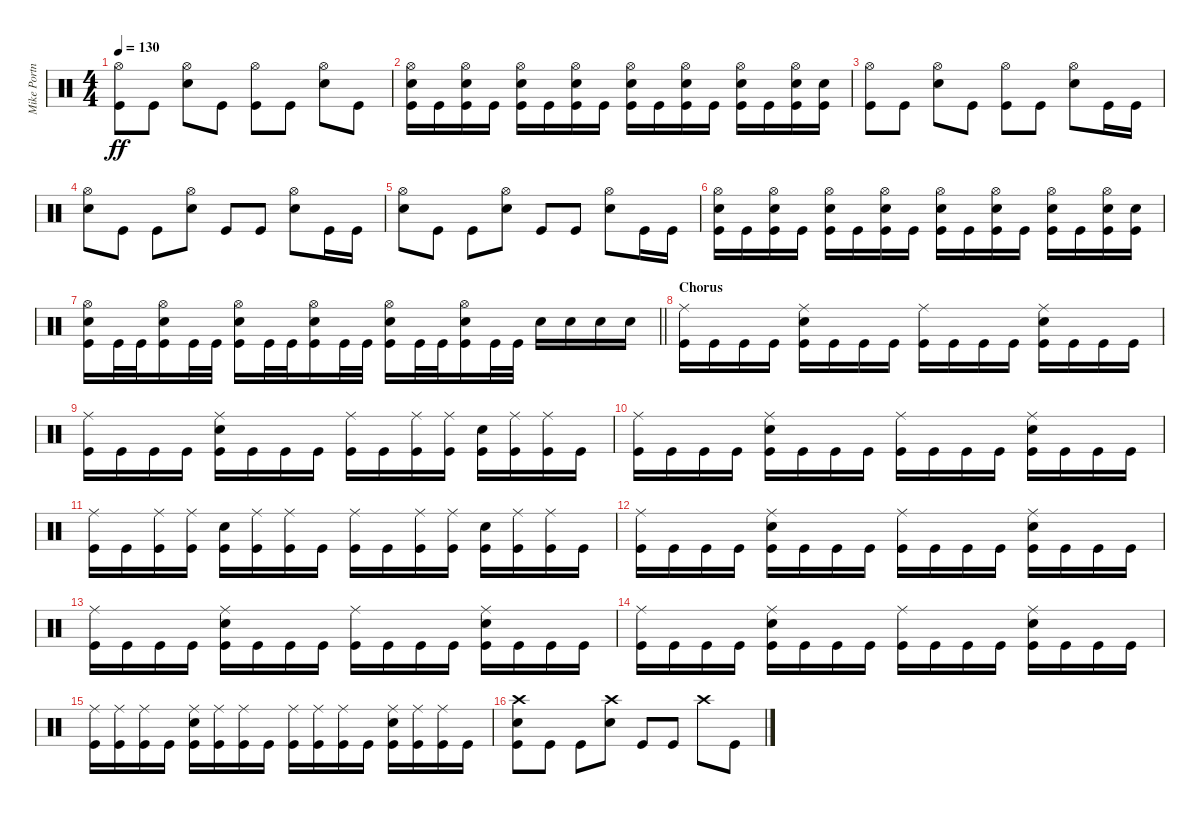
\track ("Mike Portnoy" "Mike Portn") {instrument percussion}
\staff {score}
\articulation defaults
\ts (4 4)
\tempo 130
\clef neutral
\ks c
("Hi-Hat (open)" "Kick (hit)").8{dy ff} "Kick (hit)".8 ("Snare (hit) 2" "Hi-Hat (open)").8 "Kick (hit)".8 ("Kick (hit)" "Hi-Hat (open)").8 "Kick (hit)".8 ("Snare (hit) 2" "Hi-Hat (open)").8 "Kick (hit)".8 |
("Hi-Hat (open)" "Snare (hit) 2" "Kick (hit)").16 "Kick (hit)".16 ("Hi-Hat (open)" "Snare (hit) 2" "Kick (hit)").16 "Kick (hit)".16 ("Hi-Hat (open)" "Snare (hit) 2" "Kick (hit)").16 "Kick (hit)".16 ("Hi-Hat (open)" "Snare (hit) 2" "Kick (hit)").16 "Kick (hit)".16 ("Hi-Hat (open)" "Snare (hit) 2" "Kick (hit)").16 "Kick (hit)".16 ("Hi-Hat (open)" "Snare (hit) 2" "Kick (hit)").16 "Kick (hit)".16 ("Hi-Hat (open)" "Snare (hit) 2" "Kick (hit)").16 "Kick (hit)".16 ("Hi-Hat (open)" "Snare (hit) 2" "Kick (hit)").16 ("Snare (hit) 2" "Kick (hit)").16 |
("Hi-Hat (open)" "Kick (hit)").8 "Kick (hit)".8 ("Snare (hit) 2" "Hi-Hat (open)").8 "Kick (hit)".8 ("Kick (hit)" "Hi-Hat (open)").8 "Kick (hit)".8 ("Snare (hit) 2" "Hi-Hat (open)").8 "Kick (hit)".16 "Kick (hit)".16 |
("Hi-Hat (open)" "Snare (hit) 2").8 "Kick (hit)".8 "Kick (hit)".8 ("Hi-Hat (open)" "Snare (hit) 2").8 "Kick (hit)".8 "Kick (hit)".8 ("Snare (hit) 2" "Hi-Hat (open)").8 "Kick (hit)".16 "Kick (hit)".16 |
("Hi-Hat (open)" "Snare (hit) 2").8 "Kick (hit)".8 "Kick (hit)".8 ("Hi-Hat (open)" "Snare (hit) 2").8 "Kick (hit)".8 "Kick (hit)".8 ("Snare (hit) 2" "Hi-Hat (open)").8 "Kick (hit)".16 "Kick (hit)".16 |
("Hi-Hat (open)" "Snare (hit) 2" "Kick (hit)").16 "Kick (hit)".16 ("Hi-Hat (open)" "Snare (hit) 2" "Kick (hit)").16 "Kick (hit)".16 ("Hi-Hat (open)" "Snare (hit) 2" "Kick (hit)").16 "Kick (hit)".16 ("Hi-Hat (open)" "Snare (hit) 2" "Kick (hit)").16 "Kick (hit)".16 ("Hi-Hat (open)" "Snare (hit) 2" "Kick (hit)").16 "Kick (hit)".16 ("Hi-Hat (open)" "Snare (hit) 2" "Kick (hit)").16 "Kick (hit)".16 ("Hi-Hat (open)" "Snare (hit) 2" "Kick (hit)").16 "Kick (hit)".16 ("Hi-Hat (open)" "Snare (hit) 2" "Kick (hit)").16 ("Snare (hit) 2" "Kick (hit)").16 |
\barLineRight lightlight
("Hi-Hat (open)" "Snare (hit) 2" "Kick (hit)").16 "Kick (hit)".32 "Kick (hit)".32 ("Hi-Hat (open)" "Snare (hit) 2" "Kick (hit)").16 "Kick (hit)".32 "Kick (hit)".32 ("Hi-Hat (open)" "Snare (hit) 2" "Kick (hit)").16 "Kick (hit)".32 "Kick (hit)".32 ("Hi-Hat (open)" "Snare (hit) 2" "Kick (hit)").16 "Kick (hit)".32 "Kick (hit)".32 ("Hi-Hat (open)" "Snare (hit) 2" "Kick (hit)").16 "Kick (hit)".32 "Kick (hit)".32 ("Hi-Hat (open)" "Snare (hit) 2" "Kick (hit)").16 "Kick (hit)".32 "Kick (hit)".32 "Snare (hit) 2".16 "Snare (hit) 2".16 "Snare (hit) 2".16 "Snare (hit) 2".16 |
\section ("" "Chorus")
("Ride (middle)" "Kick (hit)").16 "Kick (hit)".16 "Kick (hit)".16 "Kick (hit)".16 ("Snare (hit) 2" "Ride (middle)" "Kick (hit)").16 "Kick (hit)".16 "Kick (hit)".16 "Kick (hit)".16 ("Ride (middle)" "Kick (hit)").16 "Kick (hit)".16 "Kick (hit)".16 "Kick (hit)".16 ("Snare (hit) 2" "Ride (middle)" "Kick (hit)").16 "Kick (hit)".16 "Kick (hit)".16 "Kick (hit)".16 |
("Ride (middle)" "Kick (hit)").16 "Kick (hit)".16 "Kick (hit)".16 "Kick (hit)".16 ("Snare (hit) 2" "Ride (middle)" "Kick (hit)").16 "Kick (hit)".16 "Kick (hit)".16 "Kick (hit)".16 ("Ride (middle)" "Kick (hit)").16 "Kick (hit)".16 ("Ride (middle)" "Kick (hit)").16 ("Ride (middle)" "Kick (hit)").16 ("Snare (hit) 2" "Kick (hit)").16 ("Ride (middle)" "Kick (hit)").16 ("Ride (middle)" "Kick (hit)").16 "Kick (hit)".16 |
("Ride (middle)" "Kick (hit)").16 "Kick (hit)".16 "Kick (hit)".16 "Kick (hit)".16 ("Snare (hit) 2" "Ride (middle)" "Kick (hit)").16 "Kick (hit)".16 "Kick (hit)".16 "Kick (hit)".16 ("Ride (middle)" "Kick (hit)").16 "Kick (hit)".16 "Kick (hit)".16 "Kick (hit)".16 ("Snare (hit) 2" "Ride (middle)" "Kick (hit)").16 "Kick (hit)".16 "Kick (hit)".16 "Kick (hit)".16 |
("Ride (middle)" "Kick (hit)").16 "Kick (hit)".16 ("Ride (middle)" "Kick (hit)").16 ("Ride (middle)" "Kick (hit)").16 ("Snare (hit) 2" "Kick (hit)").16 ("Ride (middle)" "Kick (hit)").16 ("Ride (middle)" "Kick (hit)").16 "Kick (hit)".16 ("Ride (middle)" "Kick (hit)").16 "Kick (hit)".16 ("Ride (middle)" "Kick (hit)").16 ("Ride (middle)" "Kick (hit)").16 ("Snare (hit) 2" "Kick (hit)").16 ("Ride (middle)" "Kick (hit)").16 ("Ride (middle)" "Kick (hit)").16 "Kick (hit)".16 |
("Ride (middle)" "Kick (hit)").16 "Kick (hit)".16 "Kick (hit)".16 "Kick (hit)".16 ("Snare (hit) 2" "Ride (middle)" "Kick (hit)").16 "Kick (hit)".16 "Kick (hit)".16 "Kick (hit)".16 ("Ride (middle)" "Kick (hit)").16 "Kick (hit)".16 "Kick (hit)".16 "Kick (hit)".16 ("Snare (hit) 2" "Ride (middle)" "Kick (hit)").16 "Kick (hit)".16 "Kick (hit)".16 "Kick (hit)".16 |
("Ride (middle)" "Kick (hit)").16 "Kick (hit)".16 "Kick (hit)".16 "Kick (hit)".16 ("Snare (hit) 2" "Ride (middle)" "Kick (hit)").16 "Kick (hit)".16 "Kick (hit)".16 "Kick (hit)".16 ("Ride (middle)" "Kick (hit)").16 "Kick (hit)".16 "Kick (hit)".16 "Kick (hit)".16 ("Snare (hit) 2" "Ride (middle)" "Kick (hit)").16 "Kick (hit)".16 "Kick (hit)".16 "Kick (hit)".16 |
("Ride (middle)" "Kick (hit)").16 "Kick (hit)".16 "Kick (hit)".16 "Kick (hit)".16 ("Snare (hit) 2" "Ride (middle)" "Kick (hit)").16 "Kick (hit)".16 "Kick (hit)".16 "Kick (hit)".16 ("Ride (middle)" "Kick (hit)").16 "Kick (hit)".16 "Kick (hit)".16 "Kick (hit)".16 ("Snare (hit) 2" "Ride (middle)" "Kick (hit)").16 "Kick (hit)".16 "Kick (hit)".16 "Kick (hit)".16 |
("Ride (middle)" "Kick (hit)").16 ("Ride (middle)" "Kick (hit)").16 ("Ride (middle)" "Kick (hit)").16 "Kick (hit)".16 ("Snare (hit) 2" "Ride (middle)" "Kick (hit)").16 ("Ride (middle)" "Kick (hit)").16 ("Ride (middle)" "Kick (hit)").16 "Kick (hit)".16 ("Ride (middle)" "Kick (hit)").16 ("Ride (middle)" "Kick (hit)").16 ("Ride (middle)" "Kick (hit)").16 "Kick (hit)".16 ("Snare (hit) 2" "Ride (middle)" "Kick (hit)").16 ("Ride (middle)" "Kick (hit)").16 ("Ride (middle)" "Kick (hit)").16 "Kick (hit)".16 |
("Snare (hit) 2" "Kick (hit)" "Crash high (hit)").8 "Kick (hit)".8 "Kick (hit)".8 ("Snare (hit) 2" "Crash high (hit)").8 "Kick (hit)".8 "Kick (hit)".8 "Crash high (hit)".8 "Kick (hit)".8
